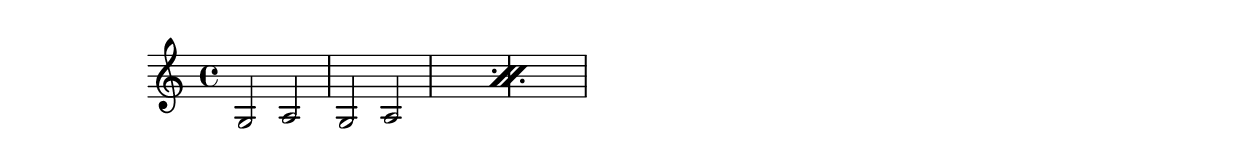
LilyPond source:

\version "2.6.0"


\header {
texidoc = "Percent repeats are not skipped, even when @code{skipBars} is set."
}

    \layout { raggedright= ##t }

\score {
     \context Staff <<
	\set Score.skipBars = ##t
	 {
	\repeat "percent" 2 { g2 a g a }
	}
     >>
}

